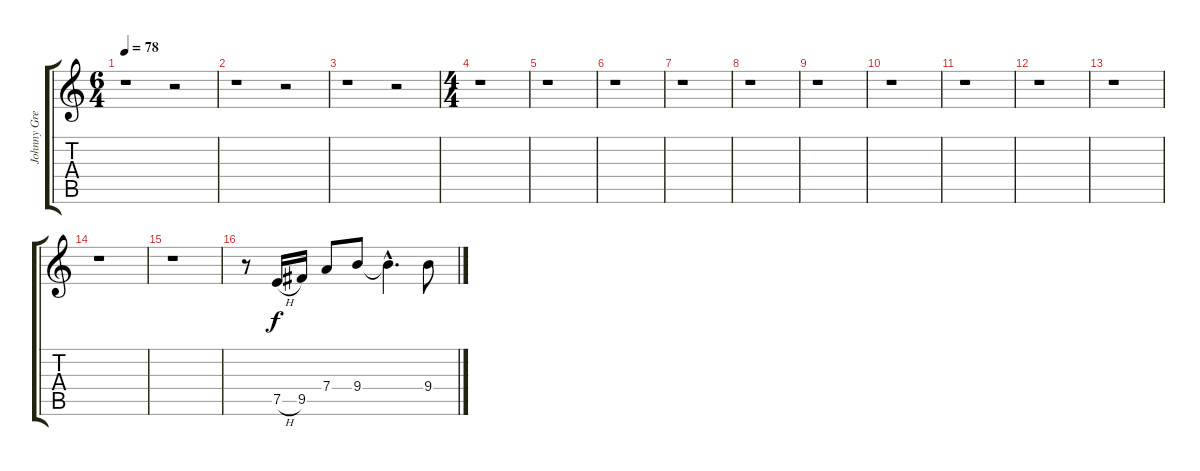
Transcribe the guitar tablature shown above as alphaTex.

\track ("Johnny Greenwood" "Johnny Gre") {instrument distortionguitar}
\staff {score tabs}
\tuning (E4 B3 G3 D3 A2 E2) {hide}
\ts (6 4)
\tempo 78
\clef g2
\ks c
r.1{dy f instrument distortionguitar} r.2 |
r.1 r.2 |
r.1 r.2 |
\ts (4 4)
r.1 |
r.1 |
r.1 |
r.1 |
r.1 |
r.1 |
r.1 |
r.1 |
r.1 |
r.1 |
r.1 |
r.1 |
r.8 7.5{h}.16 9.5.16 7.4.8 9.4.8 9.4{hac t}.4{d} 9.4.8
